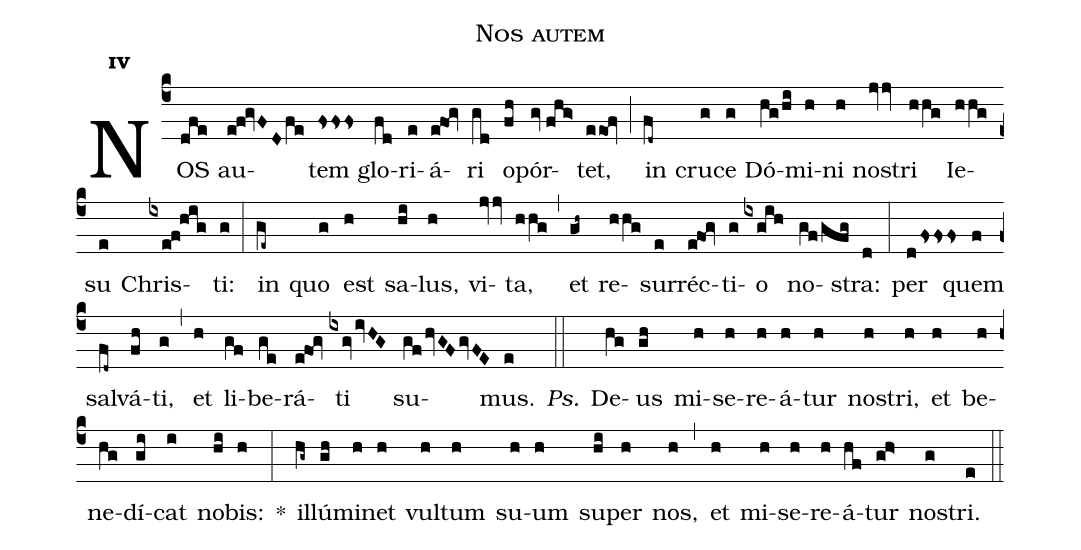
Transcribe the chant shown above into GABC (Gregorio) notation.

name:Nos autem;
office-part:Introitus;
mode:4;
%%
annotation: Introitus;
annotation: IV;
commentary: Cf. Gal. 6, 14; vv. Ps. 66;
%%
(c4) NOS(dfe) au(e!f!gvFDfe)tem(fsss) glo(fd)ri(e)á(e!fog)ri(gd) o(fh)pór(gv//fhg>)tet,(eeof) (;) in(fd~) cru(g)ce(g) Dó(hg/hi)mi(h)ni(h) no(jvjv)stri(hhg) Ie(hhg)su(e) Chris(ixe!f!hig)ti:(g) (:) in(ge~) quo(g) est(h) sa(hi)lus,(h) vi(jvjv)ta,(hhg) (,) et(gh~) re(hhg)sur(e)réc(e!fog)ti(g)o(ixgih) no(gf/gfg)stra:(d) (:) per(d/fsss) quem(f) sal(fd~)vá(fh)ti,(g) (,) et(h) li(gf)be(ge)rá(e!fog)ti(ixgv/ivHG) su(gfhvGFgvFE)mus.(e) <i>Ps.</i>(::) De(hg)us(gh) mi(h)se(h)re(h)á(h)tur(h) no(h)stri,(h) et(h) be(h)ne(hg)dí(gi)cat(i) no(hi)bis:(h) *(:) il(hg~)lú(gh)mi(h)net(h) vul(h)tum(h) su(h)um(h) su(hi)per(h) nos,(h) (,) et(h) mi(h)se(h)re(h)á(hf)tur(gh>) no(g)stri.(e) (::)
